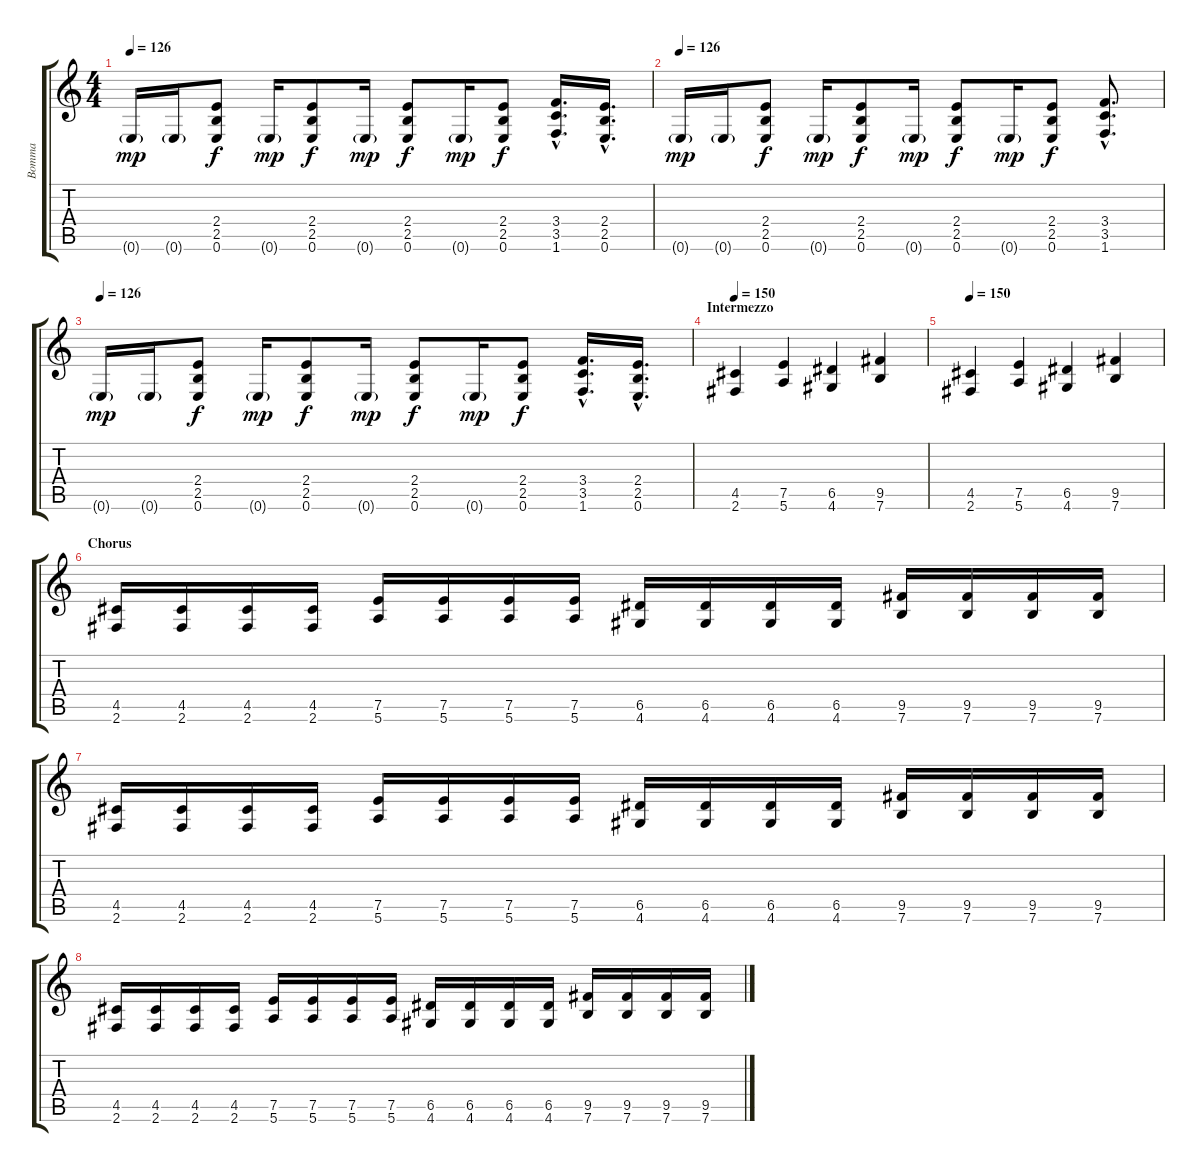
\track ("Bomma" "Bomma") {instrument distortionguitar}
\staff {score tabs}
\tuning (E4 B3 G3 D3 A2 E2) {hide}
\ts (4 4)
\tempo 126
\clef g2
\ks c
0.6{g}.16{dy mp} 0.6{g}.16 (2.4 2.5 0.6).8{dy f} 0.6{g}.16{dy mp} (2.4 2.5 0.6).8{dy f} 0.6{g}.16{dy mp} (2.4 2.5 0.6).8{dy f} 0.6{g}.16{dy mp} (2.4 2.5 0.6).8{dy f} (3.4{hac} 3.5{hac} 1.6{hac}).16{d} (2.4{hac} 2.5{hac} 0.6{hac}).16{d} |
\tempo 126
0.6{g}.16{dy mp} 0.6{g}.16 (2.4 2.5 0.6).8{dy f} 0.6{g}.16{dy mp} (2.4 2.5 0.6).8{dy f} 0.6{g}.16{dy mp} (2.4 2.5 0.6).8{dy f} 0.6{g}.16{dy mp} (2.4 2.5 0.6).8{dy f} (3.4{hac} 3.5{hac} 1.6{hac}).8{d} |
\tempo 126
0.6{g}.16{dy mp} 0.6{g}.16 (2.4 2.5 0.6).8{dy f} 0.6{g}.16{dy mp} (2.4 2.5 0.6).8{dy f} 0.6{g}.16{dy mp} (2.4 2.5 0.6).8{dy f} 0.6{g}.16{dy mp} (2.4 2.5 0.6).8{dy f} (3.4{hac} 3.5{hac} 1.6{hac}).16{d} (2.4{hac} 2.5{hac} 0.6{hac}).16{d} |
\section ("" "Intermezzo")
\tempo 150
(4.5 2.6).4 (7.5 5.6).4 (6.5 4.6).4 (9.5 7.6).4 |
\tempo 150
(4.5 2.6).4 (7.5 5.6).4 (6.5 4.6).4 (9.5 7.6).4 |
\section ("" "Chorus")
(4.5 2.6).16 (4.5 2.6).16 (4.5 2.6).16 (4.5 2.6).16 (7.5 5.6).16 (7.5 5.6).16 (7.5 5.6).16 (7.5 5.6).16 (6.5 4.6).16 (6.5 4.6).16 (6.5 4.6).16 (6.5 4.6).16 (9.5 7.6).16 (9.5 7.6).16 (9.5 7.6).16 (9.5 7.6).16 |
(4.5 2.6).16 (4.5 2.6).16 (4.5 2.6).16 (4.5 2.6).16 (7.5 5.6).16 (7.5 5.6).16 (7.5 5.6).16 (7.5 5.6).16 (6.5 4.6).16 (6.5 4.6).16 (6.5 4.6).16 (6.5 4.6).16 (9.5 7.6).16 (9.5 7.6).16 (9.5 7.6).16 (9.5 7.6).16 |
(4.5 2.6).16 (4.5 2.6).16 (4.5 2.6).16 (4.5 2.6).16 (7.5 5.6).16 (7.5 5.6).16 (7.5 5.6).16 (7.5 5.6).16 (6.5 4.6).16 (6.5 4.6).16 (6.5 4.6).16 (6.5 4.6).16 (9.5 7.6).16 (9.5 7.6).16 (9.5 7.6).16 (9.5 7.6).16
